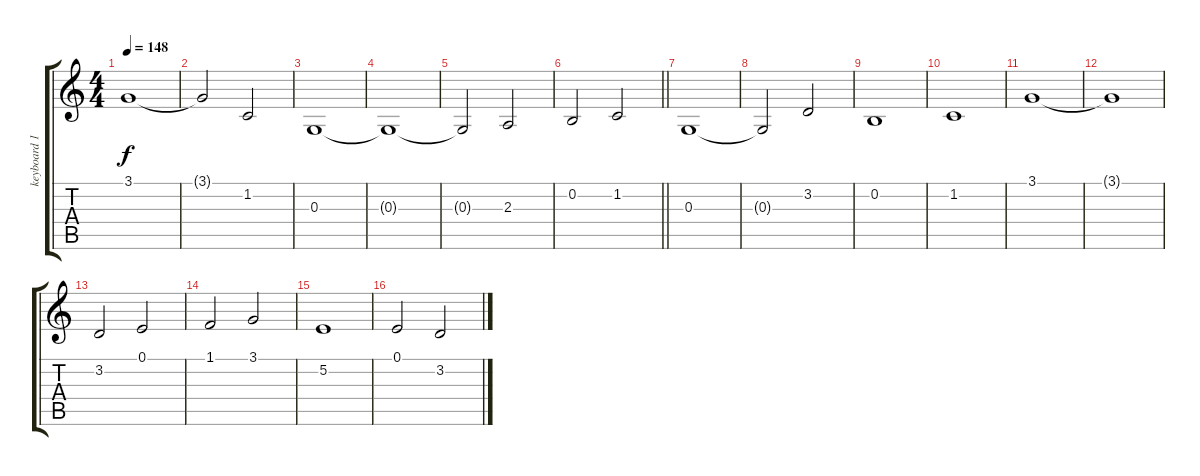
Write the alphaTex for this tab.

\track ("keyboard 1" "keyboard 1") {instrument acousticgrandpiano}
\staff {score tabs}
\tuning (E4 B3 G3 D3 A2 E2) {hide}
\ts (4 4)
\tempo 148
\clef g2
\ks c
3.1.1{dy f} |
3.1{t}.2 1.2.2 |
0.3.1 |
0.3{t}.1 |
0.3{t}.2 2.3.2 |
\barLineRight lightlight
0.2.2 1.2.2 |
0.3.1 |
0.3{t}.2 3.2.2 |
0.2.1 |
1.2.1 |
3.1.1 |
3.1{t}.1 |
3.2.2 0.1.2 |
1.1.2 3.1.2 |
5.2.1 |
0.1.2 3.2.2
